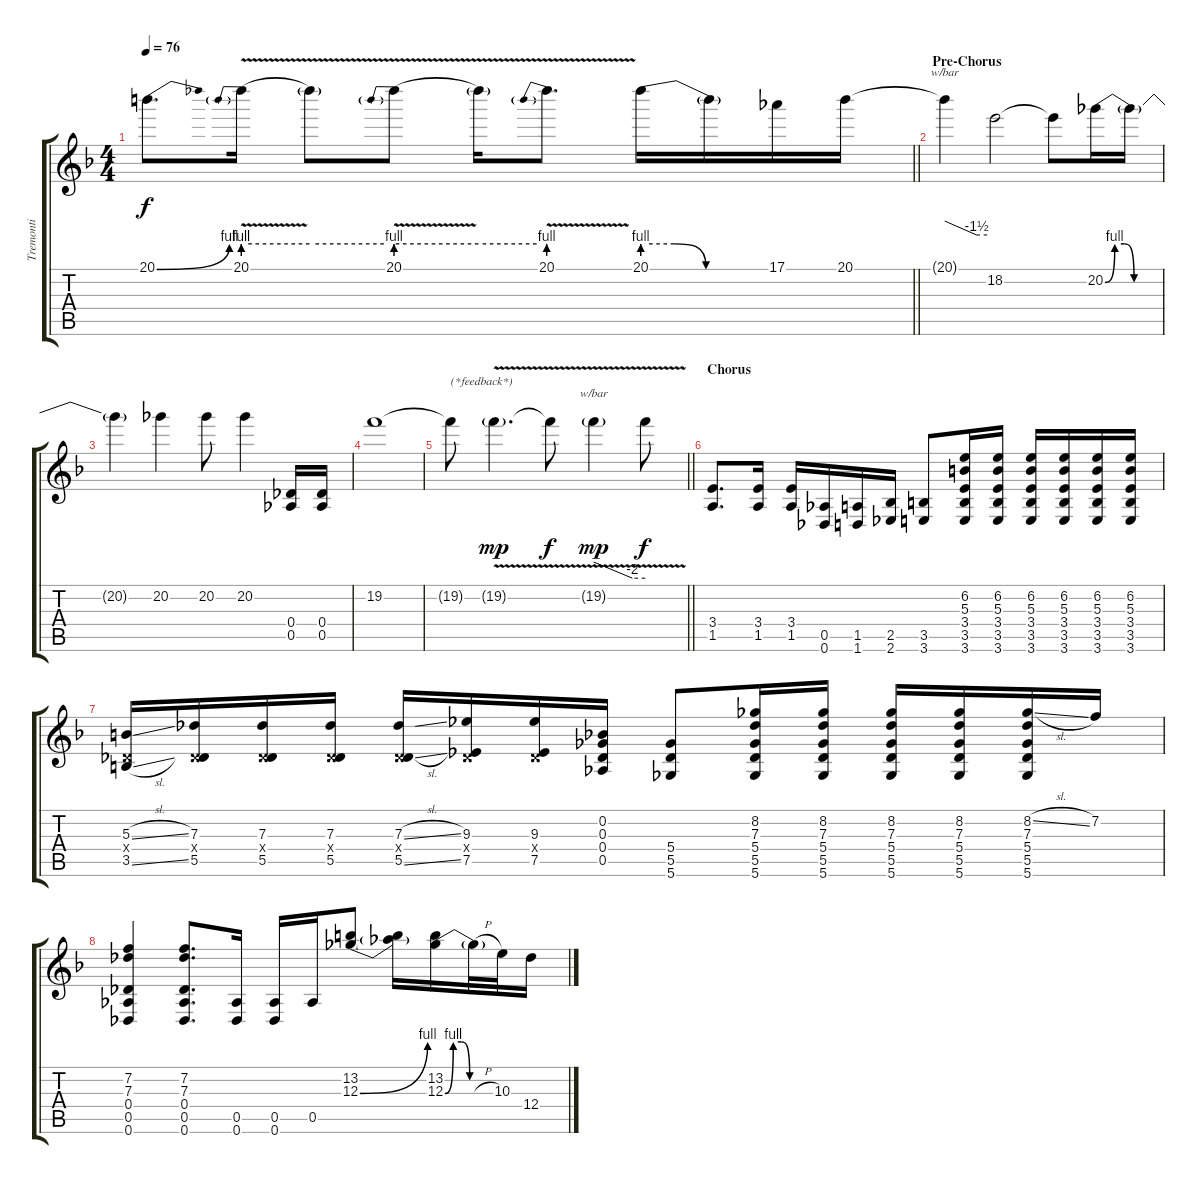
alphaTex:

\track ("Tremonti" "Tremonti") {instrument distortionguitar}
\staff {score tabs}
\tuning (Eb4 Bb3 Gb3 Db3 Ab2 Db2) {hide}
\ts (4 4)
\tempo 76
\clef g2
\barLineRight lightlight
\ks f
20.1{be (bend 0 0 60 4)}.8{d dy f} 20.1{be (prebend 0 4 60 4) v}.16 20.1{be (hold 0 4 60 4) v t}.8 20.1{be (prebend 0 4 60 4) v}.8 20.1{be (hold 0 4 60 4) v t}.16 20.1{be (prebend 0 4 60 4) v}.8{d} 20.1{be (custom 0 4 15 4 30 0 60 0)}.16 20.1{t}.16 17.1.16 20.1.16 |
\section ("" "Pre-Chorus")
20.1{t}.4{tbe (custom default 0 0 45 -6 60 -6)} 18.2.2 18.2{t}.8 20.2{be (custom 0 0 10 4 20 4 30 0 60 0)}.16 20.2{t}.16 |
20.2{t}.4 20.2.4 20.2.8 20.2.4 (0.4 0.5).16 (0.4 0.5).16 |
19.2.1 |
\barLineRight lightlight
19.2{t}.8{txt "(*feedback*)"} 19.2{v g}.4{d dy mp} 19.2{v t}.8{dy f} 19.2{v g}.4{tbe (custom default 0 0 45 -8 60 -8) dy mp} 19.2{v t}.8{dy f} |
\section ("" "Chorus")
(3.4 1.5).8{d} (3.4 1.5).16 (3.4 1.5).16 (0.5 0.6).16 (1.5 1.6).16 (2.5 2.6).16 (3.5 3.6).8 (6.2 5.3 3.4 3.5 3.6).16 (6.2 5.3 3.4 3.5 3.6).16 (6.2 5.3 3.4 3.5 3.6).16 (6.2 5.3 3.4 3.5 3.6).16 (6.2 5.3 3.4 3.5 3.6).16 (6.2 5.3 3.4 3.5 3.6).16 |
(5.3{sl} 0.4{x} 3.5{sl}).16 (7.3 0.4{x} 5.5).16 (7.3 0.4{x} 5.5).16 (7.3 0.4{x} 5.5).16 (7.3{sl} 0.4{x} 5.5{sl}).16 (9.3 0.4{x} 7.5).16 (9.3 0.4{x} 7.5).16 (0.2 0.3 0.4 0.5).16 (5.4 5.5 5.6).8 (8.2 7.3 5.4 5.5 5.6).16 (8.2 7.3 5.4 5.5 5.6).16 (8.2 7.3 5.4 5.5 5.6).16 (8.2 7.3 5.4 5.5 5.6).16 (8.2{sl} 7.3 5.4 5.5 5.6).16 7.2.16 |
(7.2 7.3 0.4 0.5 0.6).4 (7.2 7.3 0.4 0.5 0.6).8{d} (0.5 0.6).16 (0.5 0.6).16 0.5.16 (13.2 12.3{be (bend 0 0 60 4)}).8 (13.2{t} 12.3{t}).16 (13.2 12.3{be (custom 0 0 10 4 20 4 30 0 60 0)}).16 12.3{h t}.32 10.3.32 12.4.16
